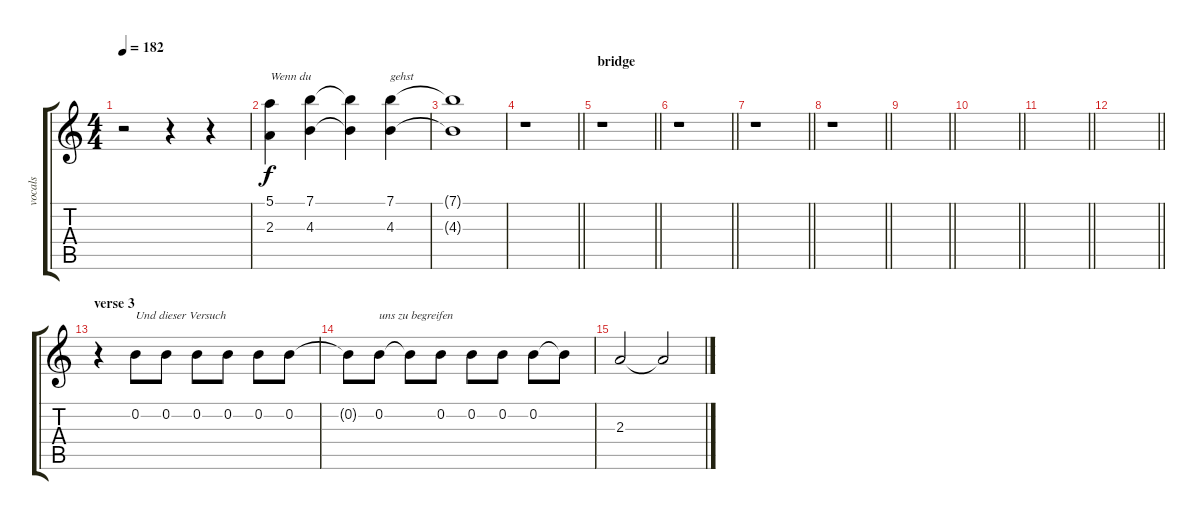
\track ("vocals" "vocals") {instrument electricguitarjazz}
\staff {score tabs}
\tuning (E4 B3 G3 D3 A2 E2) {hide}
\ts (4 4)
\tempo 182
\clef g2
\ks c
r.2{dy f} r.4 r.4 |
(5.1 2.3).4{txt "Wenn du"} (7.1 4.3).4 (7.1{t} 4.3{t}).4 (7.1 4.3).4{txt "gehst"} |
(7.1{t} 4.3{t}).1 |
\barLineRight lightlight
r.1 |
\section ("" "bridge")
\barLineRight lightlight
r.1 |
\barLineRight lightlight
r.1 |
\barLineRight lightlight
r.1 |
\barLineRight lightlight
r.1 |
\barLineRight lightlight
|
\barLineRight lightlight
|
\barLineRight lightlight
|
\barLineRight lightlight
|
\section ("" "verse 3")
r.4 0.2.8{txt "Und dieser Versuch"} 0.2.8 0.2.8 0.2.8 0.2.8 0.2.8 |
0.2{t}.8 0.2.8{txt "uns zu begreifen"} 0.2{t}.8 0.2.8 0.2.8 0.2.8 0.2.8 0.2{t}.8 |
2.3.2 2.3{t}.2
